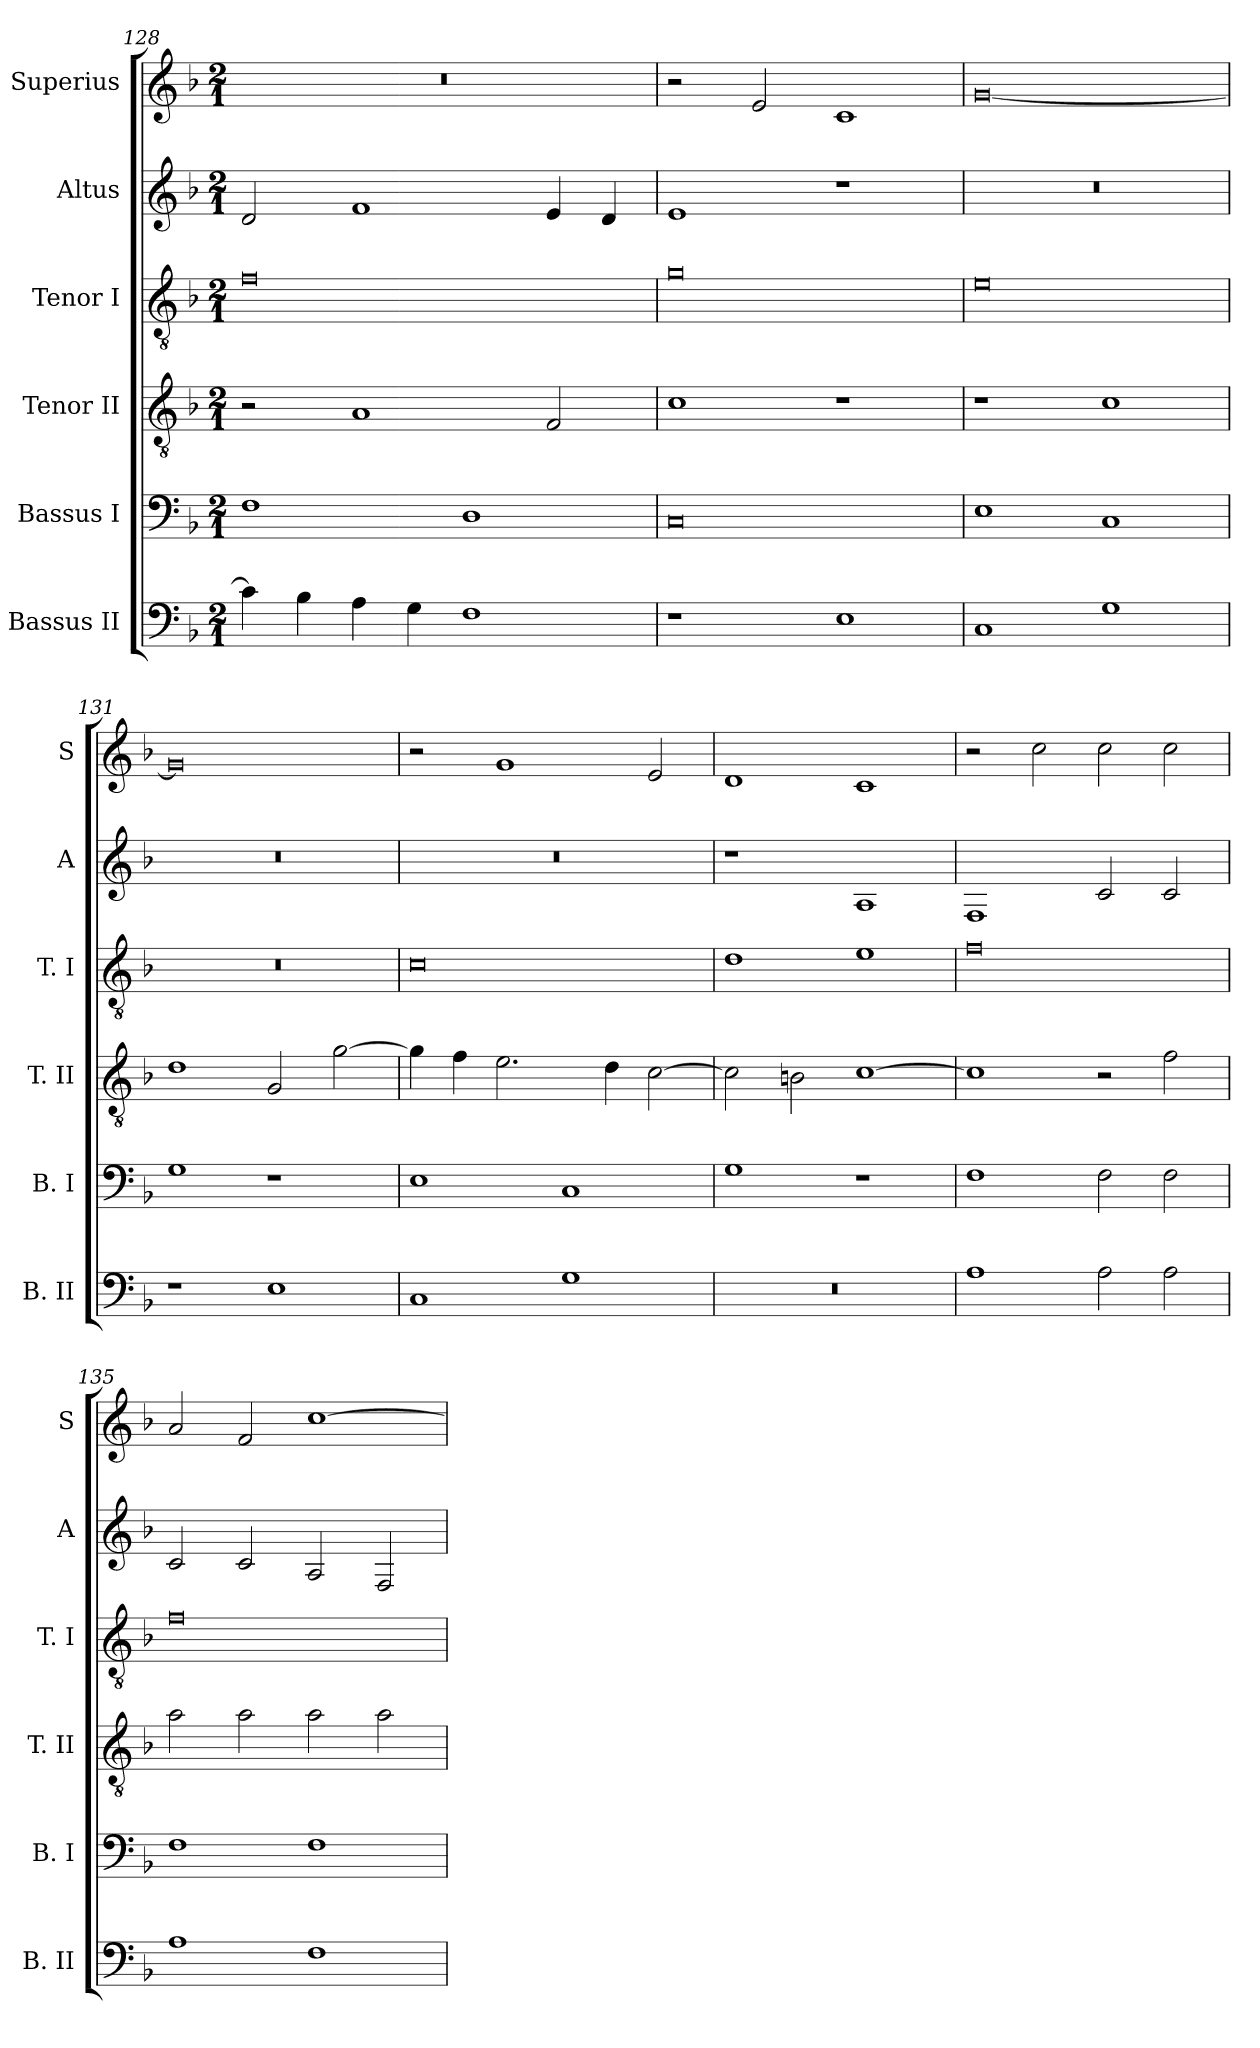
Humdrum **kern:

**kern	**kern	**kern	**kern	**kern	**kern
*part6	*part5	*part4	*part3	*part2	*part1
*staff6	*staff5	*staff4	*staff3	*staff2	*staff1
*I"Bassus II	*I"Bassus I	*I"Tenor II	*I"Tenor I	*I"Altus	*I"Superius
*I'B. II	*I'B. I	*I'T. II	*I'T. I	*I'A	*I'S
*clefF4	*clefF4	*clefGv2	*clefGv2	*clefG2	*clefG2
*k[b-]	*k[b-]	*k[b-]	*k[b-]	*k[b-]	*k[b-]
*F:	*F:	*F:	*F:	*F:	*F:
*M2/1	*M2/1	*M2/1	*M2/1	*M2/1	*M2/1
=128	=128	=128	=128	=128	=128
4c]	1F	2r	0f	2d	0r
4B-	.	.	.	.	.
4A	.	1A	.	1f	.
4G	.	.	.	.	.
1F	1D	.	.	.	.
.	.	2F	.	4e	.
.	.	.	.	4d	.
=129	=129	=129	=129	=129	=129
1r	0C	1c	0g	1e	2r
.	.	.	.	.	2e
1E	.	1r	.	1r	1c
=130	=130	=130	=130	=130	=130
1C	1E	1r	0e	0r	[0g
1G	1C	1c	.	.	.
=131	=131	=131	=131	=131	=131
1r	1G	1d	0r	0r	0g]
1E	1r	2G	.	.	.
.	.	[2g	.	.	.
=132	=132	=132	=132	=132	=132
1C	1E	4g]	0c	0r	2r
.	.	4f	.	.	.
.	.	2.e	.	.	1g
1G	1C	.	.	.	.
.	.	4d	.	.	.
.	.	[2c	.	.	2e
=133	=133	=133	=133	=133	=133
0r	1G	2c]	1d	1r	1d
.	.	2Bn	.	.	.
.	1r	[1c	1e	1A	1c
=134	=134	=134	=134	=134	=134
1A	1F	1c]	0f	1F	2r
.	.	.	.	.	2cc
2A	2F	2r	.	2c	2cc
2A	2F	2f	.	2c	2cc
=135	=135	=135	=135	=135	=135
1A	1F	2a	0f	2c	2a
.	.	2a	.	2c	2f
1F	1F	2a	.	2A	[1cc
.	.	2a	.	2F	.
=	=	=	=	=	=
*-	*-	*-	*-	*-	*-
